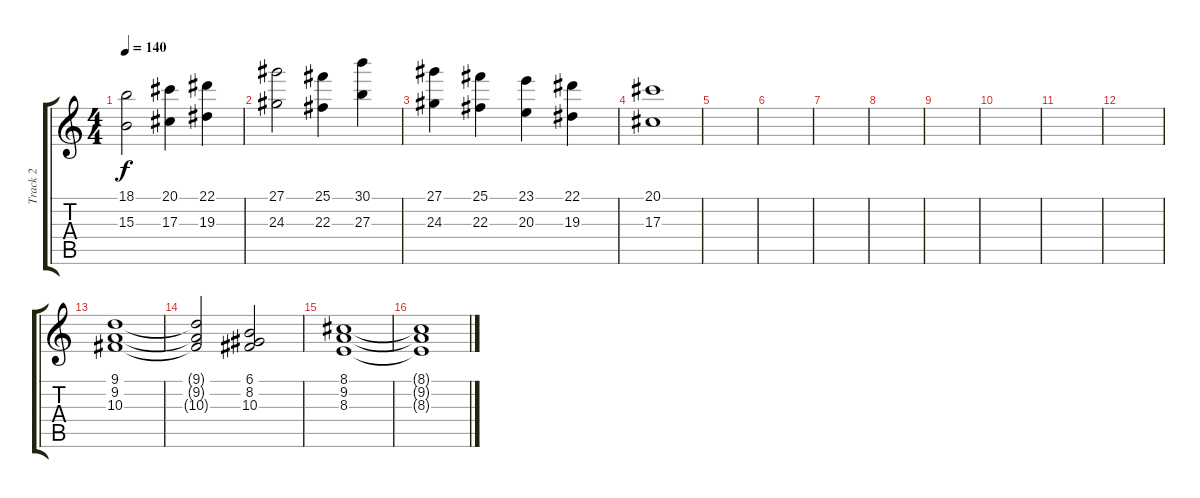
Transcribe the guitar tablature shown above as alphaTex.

\track ("Track 2" "Track 2") {instrument stringensemble1}
\staff {score tabs}
\tuning (F4 C4 Ab3 Eb3 Bb2 F2) {hide}
\ts (4 4)
\tempo 140
\clef g2
\ks c
(18.1 15.3).2{dy f} (20.1 17.3).4 (22.1 19.3).4 |
(27.1 24.3).2 (25.1 22.3).4 (30.1 27.3).4 |
(27.1 24.3).4 (25.1 22.3).4 (23.1 20.3).4 (22.1 19.3).4 |
(20.1 17.3).1 |
|
|
|
|
|
|
|
|
(9.1 9.2 10.3).1 |
(9.1{t} 9.2{t} 10.3{t}).2 (6.1 8.2 10.3).2 |
(8.1 9.2 8.3).1 |
(8.1{t} 9.2{t} 8.3{t}).1
